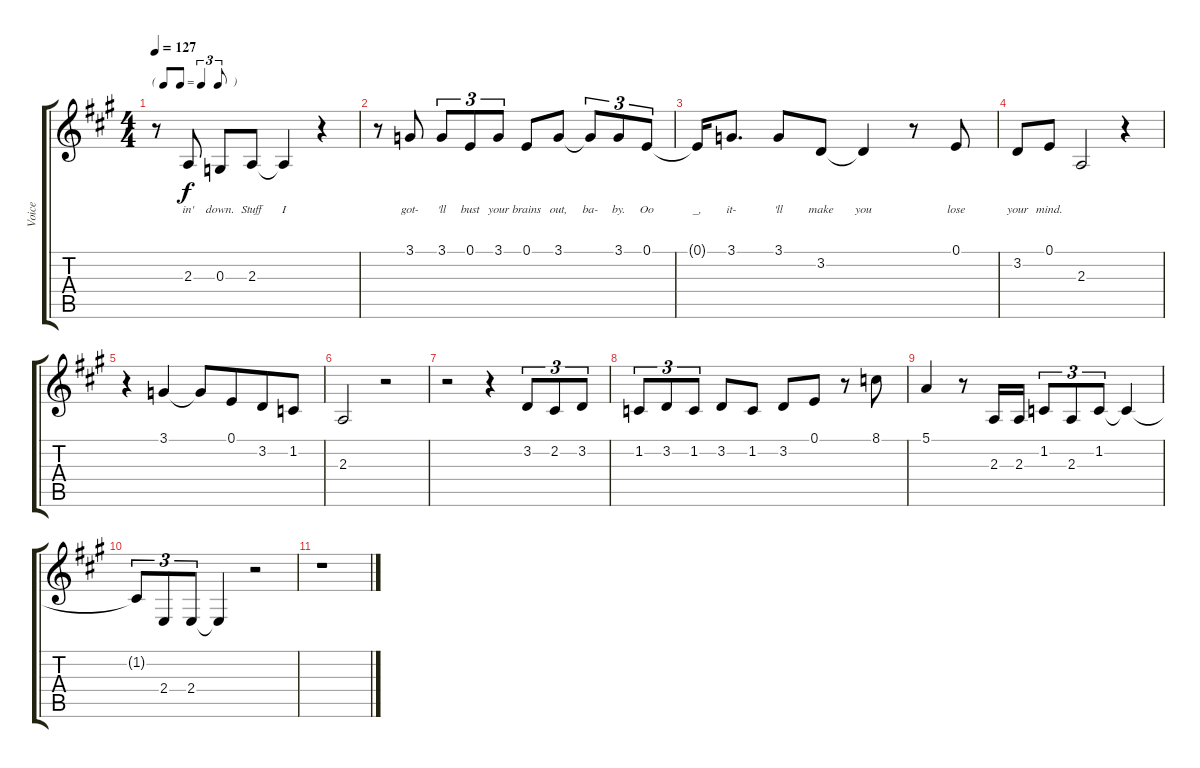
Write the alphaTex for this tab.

\track ("Voice" "Voice") {instrument trombone}
\staff {score tabs}
\tuning (E4 B3 G3 D3 A2 E2) {hide}
\ts (4 4)
\tf triplet8th
\tempo 127
\clef g2
\ks a
r.8{dy f} 2.3.8{lyrics (0 "in'") lyrics (1 "") lyrics (2 "") lyrics (3 "") lyrics (4 "")} 0.3.8{lyrics (0 "down.") lyrics (1 "") lyrics (2 "") lyrics (3 "") lyrics (4 "")} 2.3.8{lyrics (0 "Stuff") lyrics (1 "") lyrics (2 "") lyrics (3 "") lyrics (4 "")} 2.3{t}.4{lyrics (0 "I") lyrics (1 "") lyrics (2 "") lyrics (3 "") lyrics (4 "")} r.4 |
r.8 3.1.8{lyrics (0 "got-") lyrics (1 "") lyrics (2 "") lyrics (3 "") lyrics (4 "")} 3.1.8{tu (3 2) lyrics (0 "'ll") lyrics (1 "") lyrics (2 "") lyrics (3 "") lyrics (4 "")} 0.1.8{tu (3 2) lyrics (0 "bust") lyrics (1 "") lyrics (2 "") lyrics (3 "") lyrics (4 "")} 3.1.8{tu (3 2) lyrics (0 "your") lyrics (1 "") lyrics (2 "") lyrics (3 "") lyrics (4 "")} 0.1.8{lyrics (0 "brains") lyrics (1 "") lyrics (2 "") lyrics (3 "") lyrics (4 "")} 3.1.8{lyrics (0 "out,") lyrics (1 "") lyrics (2 "") lyrics (3 "") lyrics (4 "")} 3.1{t}.8{tu (3 2) lyrics (0 "ba-") lyrics (1 "") lyrics (2 "") lyrics (3 "") lyrics (4 "")} 3.1.8{tu (3 2) lyrics (0 "by.") lyrics (1 "") lyrics (2 "") lyrics (3 "") lyrics (4 "")} 0.1.8{tu (3 2) lyrics (0 "Oo") lyrics (1 "") lyrics (2 "") lyrics (3 "") lyrics (4 "")} |
0.1{t}.16{lyrics (0 "_,") lyrics (1 "") lyrics (2 "") lyrics (3 "") lyrics (4 "")} 3.1.8{d lyrics (0 "it-") lyrics (1 "") lyrics (2 "") lyrics (3 "") lyrics (4 "")} 3.1.8{lyrics (0 "'ll") lyrics (1 "") lyrics (2 "") lyrics (3 "") lyrics (4 "")} 3.2.8{lyrics (0 "make") lyrics (1 "") lyrics (2 "") lyrics (3 "") lyrics (4 "")} 3.2{t}.4{lyrics (0 "you") lyrics (1 "") lyrics (2 "") lyrics (3 "") lyrics (4 "")} r.8 0.1.8{lyrics (0 "lose") lyrics (1 "") lyrics (2 "") lyrics (3 "") lyrics (4 "")} |
3.2.8{lyrics (0 "your") lyrics (1 "") lyrics (2 "") lyrics (3 "") lyrics (4 "")} 0.1.8{lyrics (0 "mind.") lyrics (1 "") lyrics (2 "") lyrics (3 "") lyrics (4 "")} 2.3.2 r.4 |
r.4 3.1.4 3.1{t}.8 0.1.8{beam merge} 3.2.8 1.2.8 |
2.3.2 r.2 |
r.2 r.4 3.2.8{tu (3 2)} 2.2.8{tu (3 2)} 3.2.8{tu (3 2)} |
1.2.8{tu (3 2)} 3.2.8{tu (3 2)} 1.2.8{tu (3 2)} 3.2.8 1.2.8 3.2.8 0.1.8 r.8 8.1.8 |
5.1.4 r.8 2.3.16 2.3.16 1.2.8{tu (3 2)} 2.3.8{tu (3 2)} 1.2.8{tu (3 2)} 1.2{t}.4 |
1.2{t}.8{tu (3 2)} 2.4.8{tu (3 2)} 2.4.8{tu (3 2)} 2.4{t}.4 r.2 |
r.1
